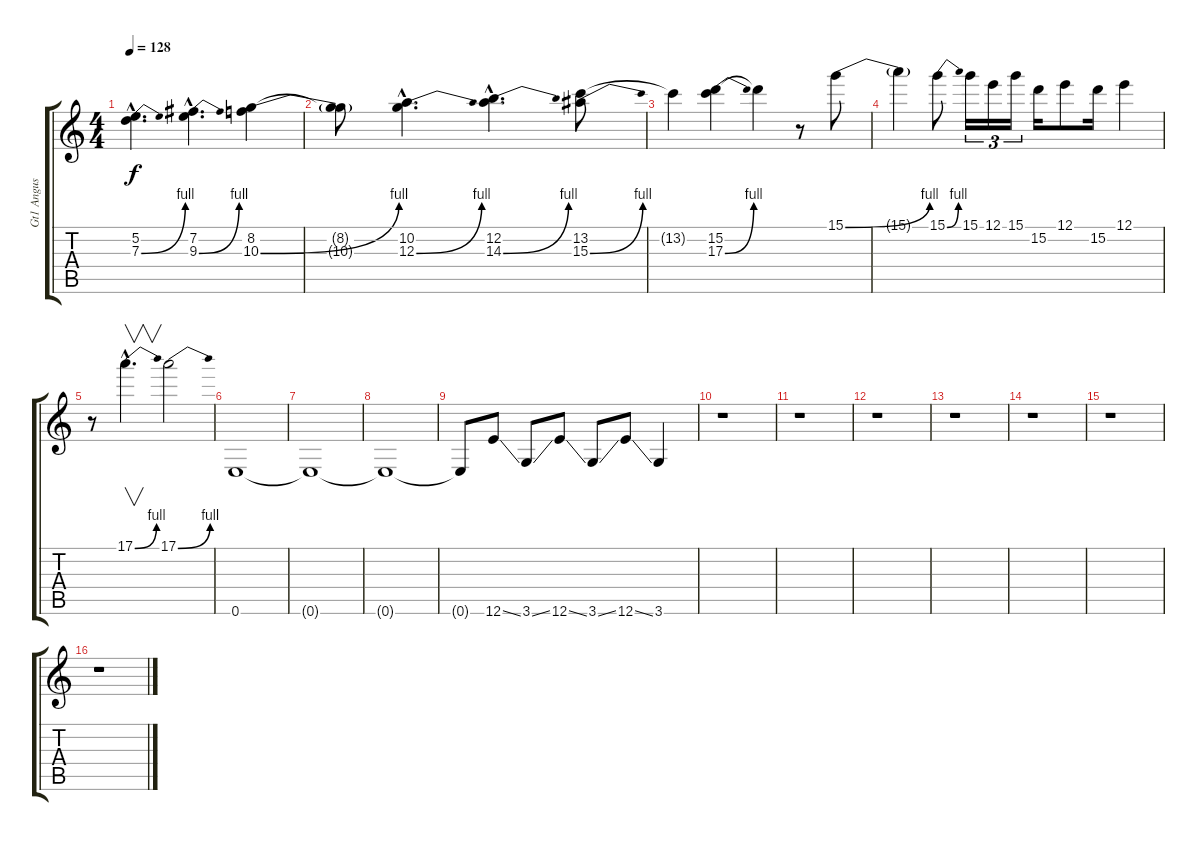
\track ("Gt1 Angus" "Gt1 Angus") {instrument distortionguitar}
\staff {score tabs}
\tuning (E4 B3 G3 D3 A2 E2) {hide}
\ts (4 4)
\tempo 128
\clef g2
\ks c
(5.2{hac} 7.3{be (bend 0 0 60 4) hac}).4{d dy f} (7.2{hac} 9.3{be (bend 0 0 60 4) hac}).4{d} (8.2 10.3{be (bend 0 0 60 4)}).4 |
(8.2{t} 10.3{t}).8 (10.2{hac} 12.3{be (bend 0 0 60 4) hac}).4{d} (12.2{hac} 14.3{be (bend 0 0 60 4) hac}).4{d} (13.2 15.3{be (bend 0 0 60 4)}).8 |
13.2{t}.4 (15.2 17.3{be (bend 0 0 60 4)}).4 15.2{t}.4 r.8 15.1{be (bend 0 0 60 4)}.8 |
15.1{t}.4 15.1{be (bend 0 0 60 4)}.8 15.1.16{tu (3 2)} 12.1.16{tu (3 2)} 15.1.16{tu (3 2)} 15.2.16 12.1.8 15.2.16 12.1.4 |
r.8 17.1{be (bend 0 0 60 4) hac}.4{v d} 17.1{be (bend 0 0 60 4)}.2 |
0.6.1 |
0.6{t}.1 |
0.6{t}.1 |
0.6{t}.8 12.6{ss}.8 3.6{ss}.8 12.6{ss}.8 3.6{ss}.8 12.6{ss}.8 3.6.4 |
r.1 |
r.1 |
r.1 |
r.1 |
r.1 |
r.1 |
r.1
